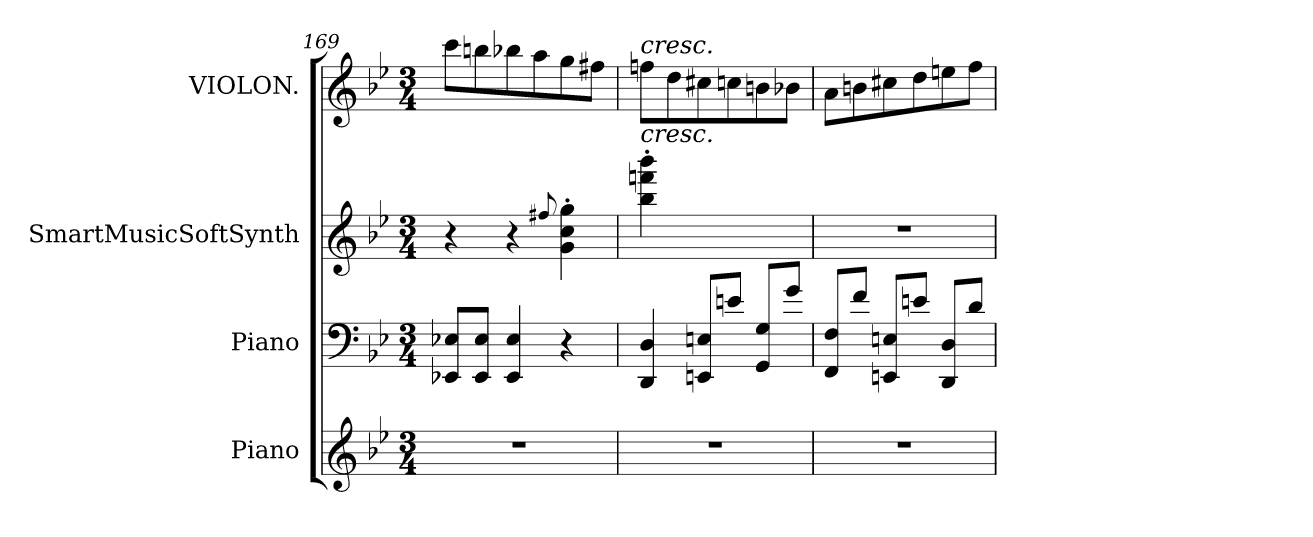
**kern	**kern	**kern	**kern
*part4	*part3	*part2	*part1
*staff4	*staff3	*staff2	*staff1
*I"Piano	*I"Piano	*I"SmartMusicSoftSynth	*I"VIOLON.
*I'P.	*	*	*
*clefG2	*clefF4	*clefG2	*clefG2
*k[b-e-]	*k[b-e-]	*k[b-e-]	*k[b-e-]
*B-:	*B-:	*B-:	*B-:
*M3/4	*M3/4	*M3/4	*M3/4
=169	=169	=169	=169
2.r	8EE-X/ 8E-X/L	4r	8ccc\L
.	8EE-/ 8E-/J	.	8bbn\
.	4EE-/ 4E-/	4r	8bb-X\
.	.	.	8aa\
.	.	8qqff#X/	.
.	4r	(4g'\ 4cc'\ 4gg'\	8gg\
.	.	.	8ff#X\J
=170	=170	=170	=170
!	!	!	!LO:TX:i:t=cresc.
!	!	!LO:TX:i:t=cresc.	!
2.r	4DD/ 4D/	4bb-'\ 4fffn'\ 4bbb-'\	8ffn\L
.	.	.	8dd\
.	8EEn/ 8En/L	2ryy	8cc#X\
.	8en\J	.	8ccn\
.	8GG/ 8G/L	.	8bn\
.	8g\J	.	8b-X\J
=171	=171	=171	=171
2.r	8FF/ 8F/L	2.r	8a\L
.	8f\J	.	8bn\
.	8EEn/ 8En/L	.	8cc#X\
.	8en\J	.	8dd\
.	8DD/ 8D/L	.	8een\
.	8d\J	.	8ff\J
=	=	=	=
*-	*-	*-	*-
